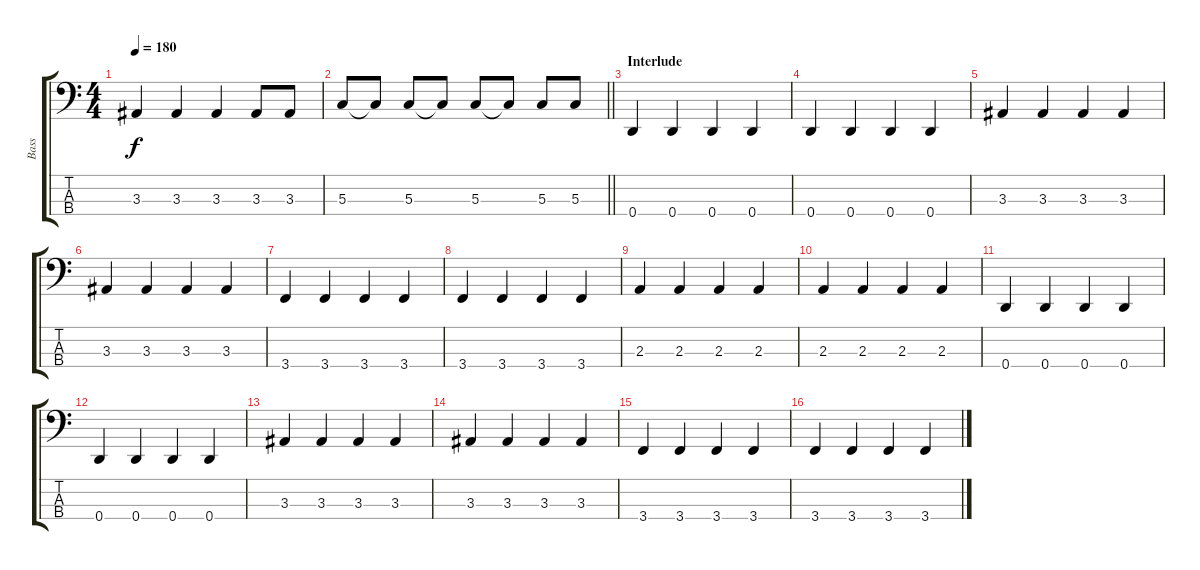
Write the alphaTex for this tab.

\track ("Bass" "Bass") {instrument electricbassfinger}
\staff {score tabs}
\tuning (F2 C2 G1 D1) {hide}
\ts (4 4)
\tempo 180
\clef f4
\ks c
3.3.4{dy f} 3.3.4 3.3.4 3.3.8 3.3.8 |
\barLineRight lightlight
5.3.8 5.3{t}.8 5.3.8 5.3{t}.8 5.3.8 5.3{t}.8 5.3.8 5.3.8 |
\section ("" "Interlude")
0.4.4 0.4.4 0.4.4 0.4.4 |
0.4.4 0.4.4 0.4.4 0.4.4 |
3.3.4 3.3.4 3.3.4 3.3.4 |
3.3.4 3.3.4 3.3.4 3.3.4 |
3.4.4 3.4.4 3.4.4 3.4.4 |
3.4.4 3.4.4 3.4.4 3.4.4 |
2.3.4 2.3.4 2.3.4 2.3.4 |
2.3.4 2.3.4 2.3.4 2.3.4 |
0.4.4 0.4.4 0.4.4 0.4.4 |
0.4.4 0.4.4 0.4.4 0.4.4 |
3.3.4 3.3.4 3.3.4 3.3.4 |
3.3.4 3.3.4 3.3.4 3.3.4 |
3.4.4 3.4.4 3.4.4 3.4.4 |
3.4.4 3.4.4 3.4.4 3.4.4
